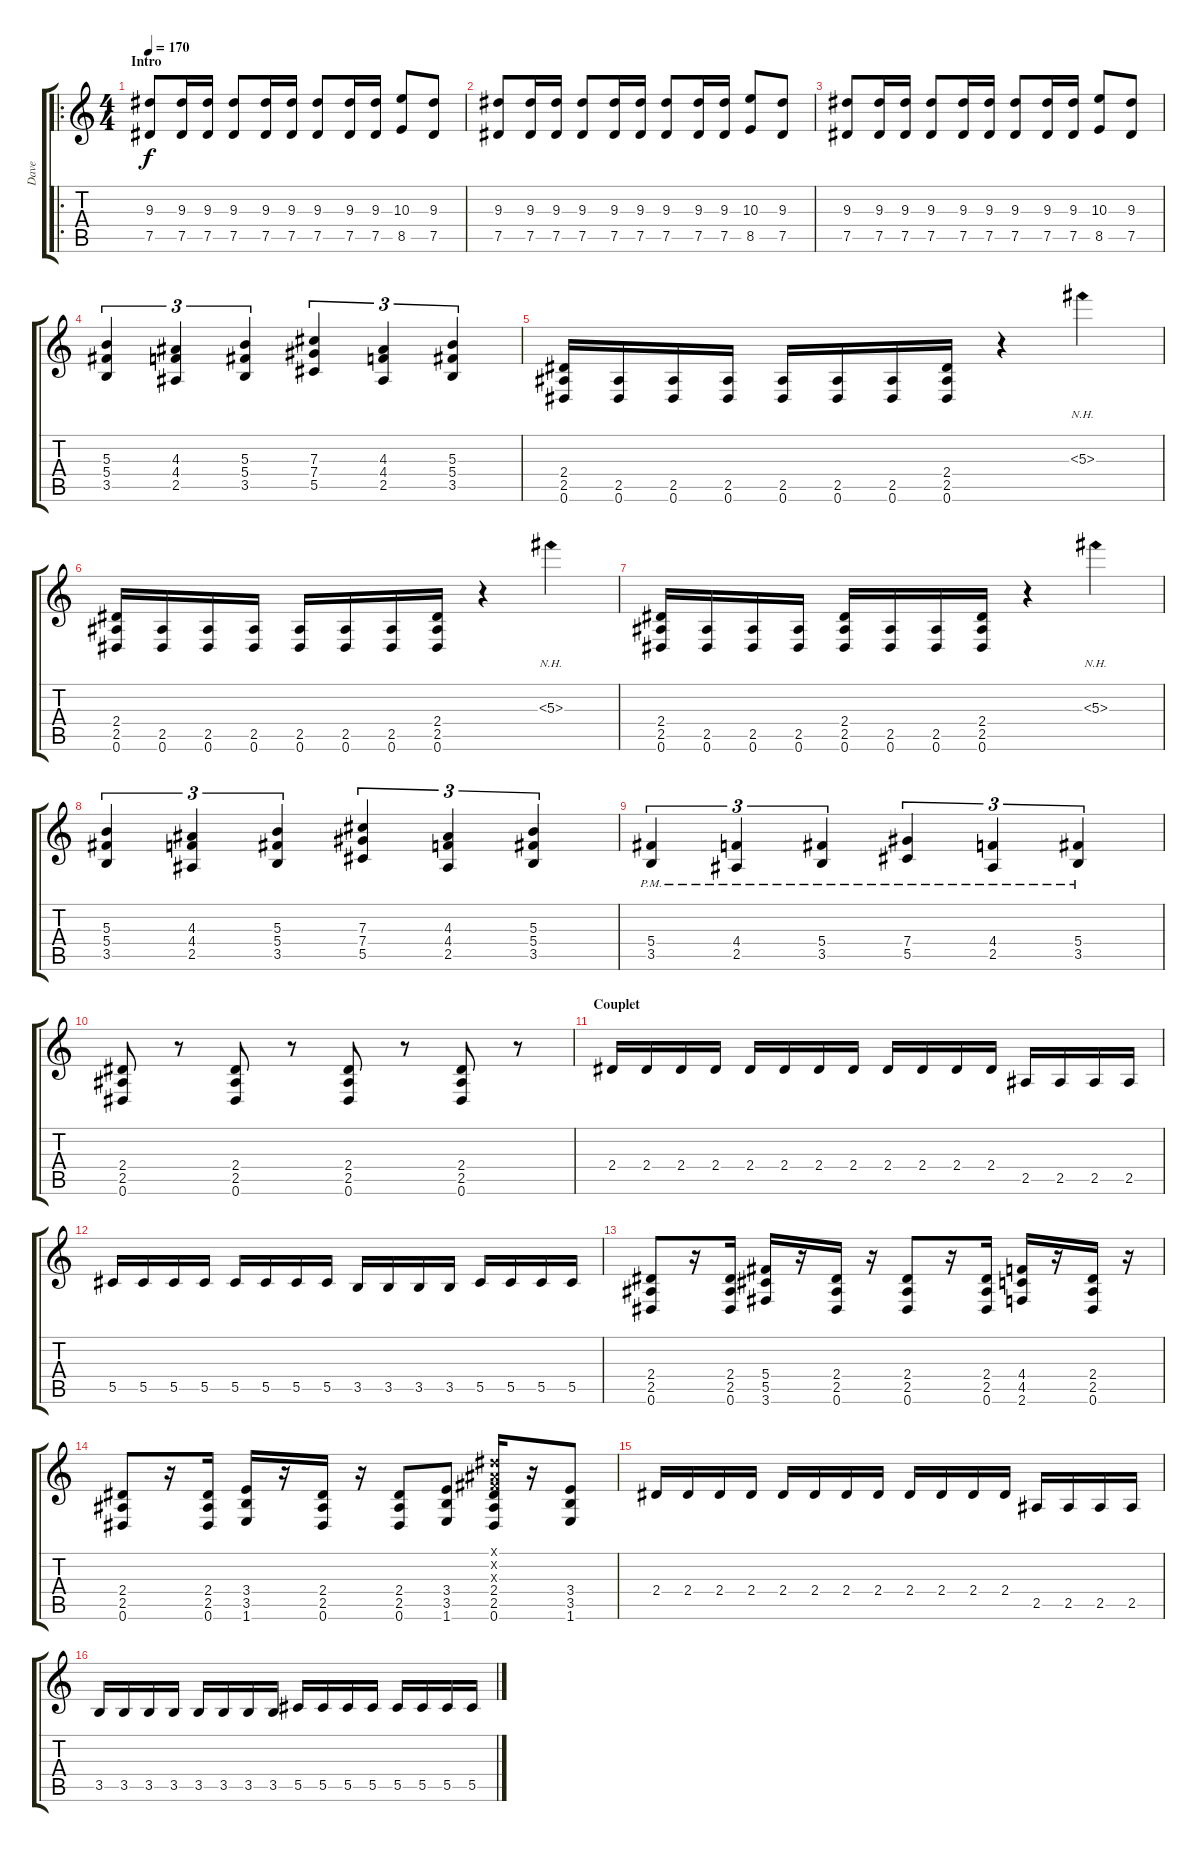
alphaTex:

\track ("Dave" "Dave") {instrument distortionguitar}
\staff {score tabs}
\tuning (Eb4 Bb3 Gb3 Db3 Ab2 Eb2) {hide}
\ro
\ts (4 4)
\section ("" "Intro")
\tempo 170
\clef g2
\ks c
(9.3 7.5).8{dy f instrument distortionguitar} (9.3 7.5).16 (9.3 7.5).16 (9.3 7.5).8 (9.3 7.5).16 (9.3 7.5).16 (9.3 7.5).8 (9.3 7.5).16 (9.3 7.5).16 (10.3 8.5).8 (9.3 7.5).8 |
(9.3 7.5).8 (9.3 7.5).16 (9.3 7.5).16 (9.3 7.5).8 (9.3 7.5).16 (9.3 7.5).16 (9.3 7.5).8 (9.3 7.5).16 (9.3 7.5).16 (10.3 8.5).8 (9.3 7.5).8 |
(9.3 7.5).8 (9.3 7.5).16 (9.3 7.5).16 (9.3 7.5).8 (9.3 7.5).16 (9.3 7.5).16 (9.3 7.5).8 (9.3 7.5).16 (9.3 7.5).16 (10.3 8.5).8 (9.3 7.5).8 |
(5.3 5.4 3.5).4{tu (3 2)} (4.3 4.4 2.5).4{tu (3 2)} (5.3 5.4 3.5).4{tu (3 2)} (7.3 7.4 5.5).4{tu (3 2)} (4.3 4.4 2.5).4{tu (3 2)} (5.3 5.4 3.5).4{tu (3 2)} |
(2.4 2.5 0.6).16 (2.5 0.6).16 (2.5 0.6).16 (2.5 0.6).16 (2.5 0.6).16 (2.5 0.6).16 (2.5 0.6).16 (2.4 2.5 0.6).16 r.4 5.3{nh}.4 |
(2.4 2.5 0.6).16 (2.5 0.6).16 (2.5 0.6).16 (2.5 0.6).16 (2.5 0.6).16 (2.5 0.6).16 (2.5 0.6).16 (2.4 2.5 0.6).16 r.4 5.3{nh}.4 |
(2.4 2.5 0.6).16 (2.5 0.6).16 (2.5 0.6).16 (2.5 0.6).16 (2.4 2.5 0.6).16 (2.5 0.6).16 (2.5 0.6).16 (2.4 2.5 0.6).16 r.4 5.3{nh}.4 |
(5.3 5.4 3.5).4{tu (3 2)} (4.3 4.4 2.5).4{tu (3 2)} (5.3 5.4 3.5).4{tu (3 2)} (7.3 7.4 5.5).4{tu (3 2)} (4.3 4.4 2.5).4{tu (3 2)} (5.3 5.4 3.5).4{tu (3 2)} |
(5.4{pm} 3.5{pm}).4{tu (3 2)} (4.4{pm} 2.5{pm}).4{tu (3 2)} (5.4{pm} 3.5{pm}).4{tu (3 2)} (7.4{pm} 5.5{pm}).4{tu (3 2)} (4.4{pm} 2.5{pm}).4{tu (3 2)} (5.4{pm} 3.5{pm}).4{tu (3 2)} |
(2.4 2.5 0.6).8 r.8 (2.4 2.5 0.6).8 r.8 (2.4 2.5 0.6).8 r.8 (2.4 2.5 0.6).8 r.8 |
\section ("" "Couplet")
2.4.16 2.4.16 2.4.16 2.4.16 2.4.16 2.4.16 2.4.16 2.4.16 2.4.16 2.4.16 2.4.16 2.4.16 2.5.16 2.5.16 2.5.16 2.5.16 |
5.5.16 5.5.16 5.5.16 5.5.16 5.5.16 5.5.16 5.5.16 5.5.16 3.5.16 3.5.16 3.5.16 3.5.16 5.5.16 5.5.16 5.5.16 5.5.16 |
(2.4 2.5 0.6).8 r.16 (2.4 2.5 0.6).16 (5.4 5.5 3.6).16 r.16 (2.4 2.5 0.6).16 r.16 (2.4 2.5 0.6).8 r.16 (2.4 2.5 0.6).16 (4.4 4.5 2.6).16 r.16 (2.4 2.5 0.6).16 r.16 |
(2.4 2.5 0.6).8 r.16 (2.4 2.5 0.6).16 (3.4 3.5 1.6).16 r.16 (2.4 2.5 0.6).16 r.16 (2.4 2.5 0.6).8 (3.4 3.5 1.6).8 (0.1{x} 0.2{x} 0.3{x} 2.4 2.5 0.6).16 r.16 (3.4 3.5 1.6).8 |
2.4.16 2.4.16 2.4.16 2.4.16 2.4.16 2.4.16 2.4.16 2.4.16 2.4.16 2.4.16 2.4.16 2.4.16 2.5.16 2.5.16 2.5.16 2.5.16 |
3.5.16 3.5.16 3.5.16 3.5.16 3.5.16 3.5.16 3.5.16 3.5.16 5.5.16 5.5.16 5.5.16 5.5.16 5.5.16 5.5.16 5.5.16 5.5.16
